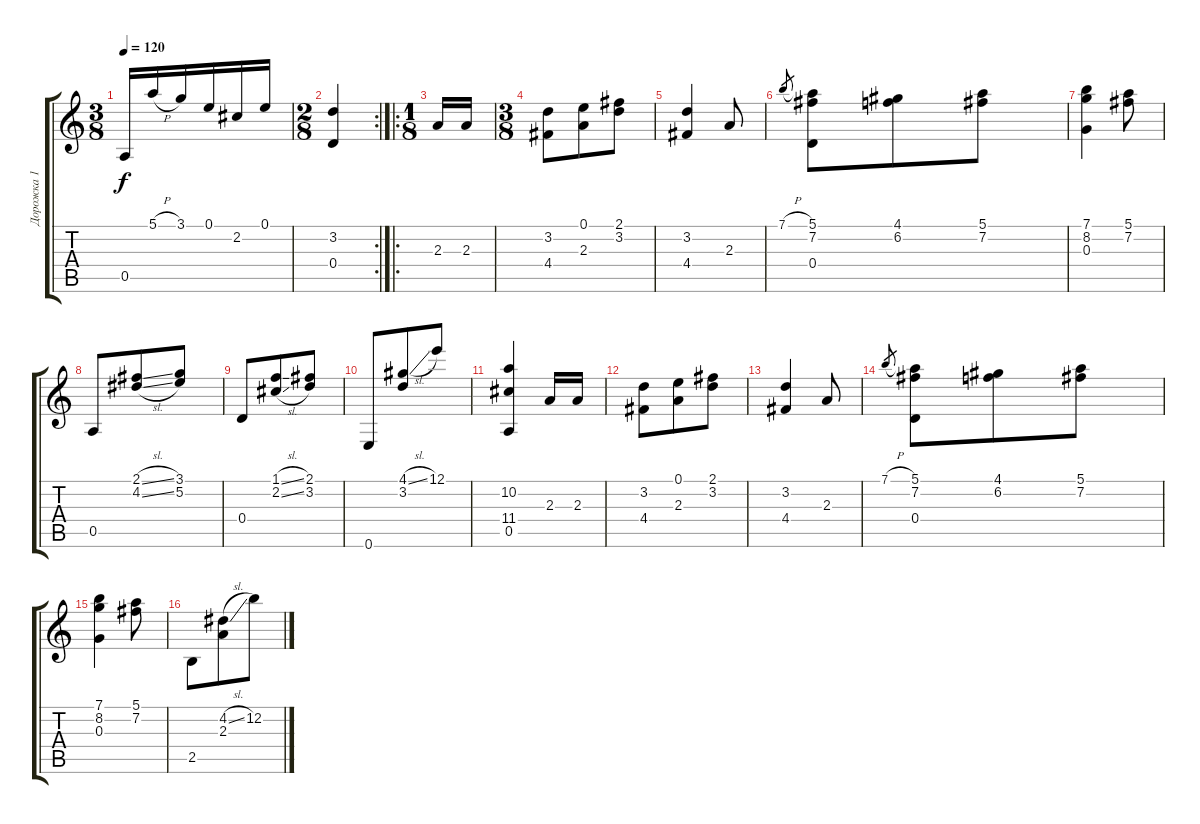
\track ("Дорожка 1" "Дорожка 1") {instrument acousticguitarnylon}
\staff {score tabs}
\tuning (E4 B3 G3 D3 A2 E2) {hide}
\ts (3 8)
\tempo 120
\clef g2
\ks c
0.5.16{dy f} 5.1{h}.16 3.1.16 0.1.16 2.2.16 0.1.16 |
\rc 2
\ts (2 8)
(3.2 0.4).4 |
\ro
\ts (1 8)
2.3.16 2.3.16 |
\ts (3 8)
(3.2 4.4).8 (0.1 2.3).8 (2.1 3.2).8 |
(3.2 4.4).4 2.3.8 |
7.1{h}.8{gr} (5.1 7.2 0.4).8 (4.1 6.2).8 (5.1 7.2).8 |
(7.1 8.2 0.3).4 (5.1 7.2).8 |
0.5.8 (2.1{sl} 4.2{sl}).8 (3.1 5.2).8 |
0.4.8 (1.1{sl} 2.2{sl}).8 (2.1 3.2).8 |
0.6.8 (4.1{sl} 3.2).8 12.1.8 |
(10.2 11.4 0.5).4 2.3.16 2.3.16 |
(3.2 4.4).8 (0.1 2.3).8 (2.1 3.2).8 |
(3.2 4.4).4 2.3.8 |
7.1{h}.8{gr} (5.1 7.2 0.4).8 (4.1 6.2).8 (5.1 7.2).8 |
(7.1 8.2 0.3).4 (5.1 7.2).8 |
2.5.8 (4.2{sl} 2.3).8 12.2.8
